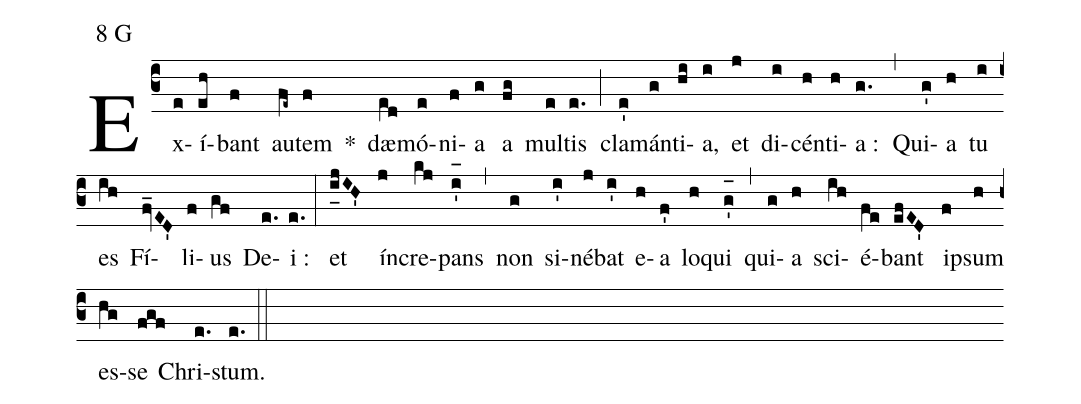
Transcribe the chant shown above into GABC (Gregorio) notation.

mode:8 G;
%%
(c3) Ex(e)í(eh)bant(f) au(fe~)tem(f) *() dæ(e[ll:1]d)mó(e)ni(f)a(g) a(fg) mul(e)tis(e.) (;) cla(e')mán(g)ti(hi)a,(i) et(j) di(i)cén(h)ti(h)a :(g.) (,) Qui(g')a(h) tu(i) es(ih) Fí(fv_ED')li(f)us(gf) De(e.)i :(e.) (:) et(i_[uh:l]jIH') ín(j)cre(kj)pans(i'_[oh:h]) (,) non(g) si(i')né(j)bat(i') e(h)a(f') lo(h)qui(g'_[oh:h]) (,) qui(g)a(h) sci(ih)é(fe)bant(efED') i(f)psum(h) es(hg)se(fgf) Chri(e.)stum.(e.) (::)
